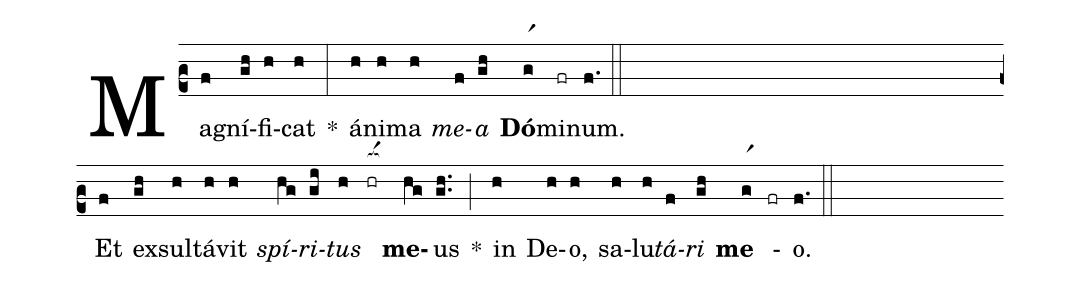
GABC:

%%
(c2)
Ma(f)gní(gh)fi(h)cat(h) *(:)
á(h)ni(h)ma(h) <i>me</i>(f)<i>a</i>(gh) <b>Dó</b>(gr1)mi(fr)num.(f.) (::Z)

Et(f) ex(gh)sul(h)tá(h)vit(h)
<i>spí</i>(hg)<i>ri</i>(gi)<i>tus</i>(h)
(hr[ocba:1{]) <b>me</b>(h[ocba:1}]g)us(g.h.) *(;)
in(h) De(h)o,(h) sa(h)lu(h)<i>tá</i>(f)<i>ri</i>(gh) <b>me</b>(gr1) -(fr) o.(f.) (::)
